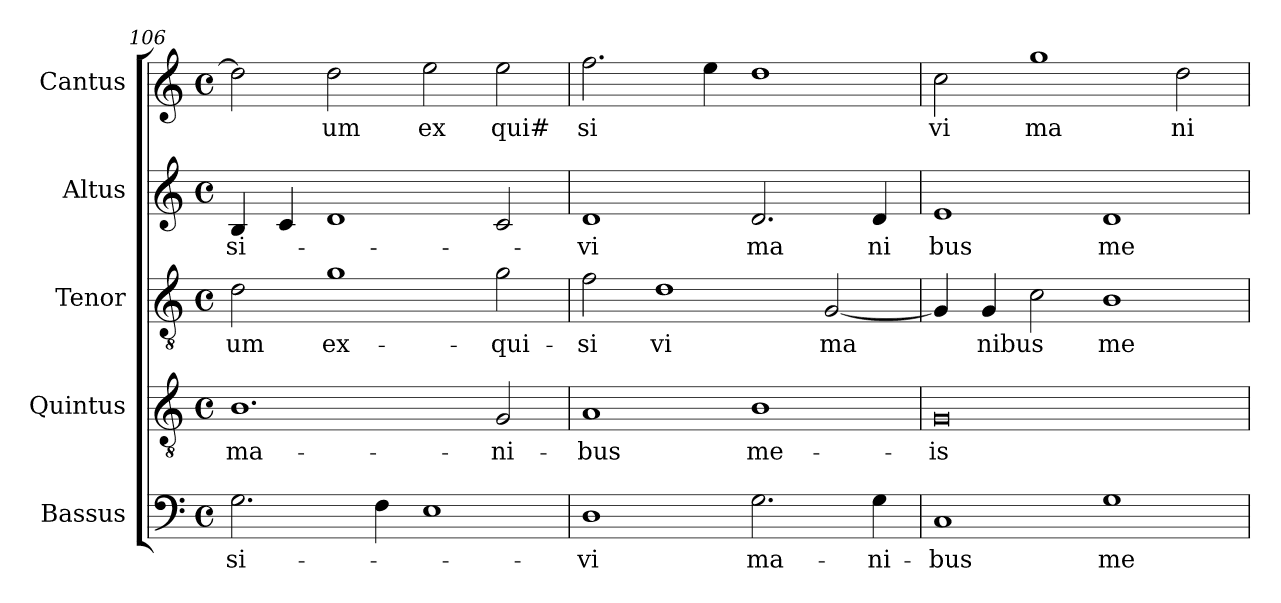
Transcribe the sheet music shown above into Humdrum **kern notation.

**kern	**text	**kern	**text	**kern	**text	**kern	**text	**kern	**text
*part5	*part5	*part4	*part4	*part3	*part3	*part2	*part2	*part1	*part1
*staff5	*staff5	*staff4	*staff4	*staff3	*staff3	*staff2	*staff2	*staff1	*staff1
*I"Bassus	*	*I"Quintus	*	*I"Tenor	*	*I"Altus	*	*I"Cantus	*
*clefF4	*	*clefGv2	*	*clefGv2	*	*clefG2	*	*clefG2	*
*M4/4	*	*M4/4	*	*M4/4	*	*M4/4	*	*M4/4	*
*met(c)	*	*met(c)	*	*met(c)	*	*met(c)	*	*met(c)	*
=106	=106	=106	=106	=106	=106	=106	=106	=106	=106
!	!LO:LY:b:cj	!	!LO:LY:b:cj	!	!LO:LY:b:cj	!	!LO:LY:b:cj	!	!
2.G\	-si-	1.B	ma-	2d\	-um	4B/	-si-	2dd\]	.
.	.	.	.	.	.	4c/	.	.	.
!	!	!	!	!	!LO:LY:b:cj	!	!	!	!LO:LY:b:cj
.	.	.	.	1g	ex-	1d	.	2dd\	um
4F\	.	.	.	.	.	.	.	.	.
!	!	!	!	!	!	!	!	!	!LO:LY:b:cj
1E	.	.	.	.	.	.	.	2ee\	ex
!	!	!	!LO:LY:b:cj	!	!LO:LY:b:cj	!	!	!	!LO:LY:b:rj
.	.	2G/	-ni-	2g\	-qui-	2c/	.	2ee\	qui#
!!LO:LB:g=z
=107	=107	=107	=107	=107	=107	=107	=107	=107	=107
!	!LO:LY:b:cj	!	!LO:LY:b:cj	!	!LO:LY:b:cj	!	!LO:LY:b:cj	!	!LO:LY:b:cj
1D	-vi	1A	-bus	2f\	-si	1d	-vi	2.ff\	si
!	!	!	!	!	!LO:LY:b:cj	!	!	!	!
.	.	.	.	1d	vi	.	.	.	.
.	.	.	.	.	.	.	.	4ee\	.
!	!LO:LY:b:cj	!	!LO:LY:b:cj	!	!	!	!LO:LY:b:cj	!	!
2.G\	ma-	1B	me-	.	.	2.d/	ma	1dd	.
!	!	!	!	!	!LO:LY:b	!	!	!	!
.	.	.	.	[<2G/	ma	.	.	.	.
!	!LO:LY:b:cj	!	!	!	!	!	!LO:LY:b:cj	!	!
4G\	-ni-	.	.	.	.	4d/	ni	.	.
=108	=108	=108	=108	=108	=108	=108	=108	=108	=108
!	!LO:LY:b:cj	!	!LO:LY:b:cj	!	!	!	!LO:LY:b:cj	!	!LO:LY:b:cj
1C	-bus	0G	-is	4G/]	.	1e	bus	2cc\	vi
!	!	!	!	!	!LO:LY:b	!	!	!	!
.	.	.	.	4G/	nibus	.	.	.	.
!	!	!	!	!	!	!	!	!	!LO:LY:b:cj
.	.	.	.	2c\	.	.	.	1gg	ma
!	!LO:LY:b:cj	!	!	!	!LO:LY:b:cj	!	!LO:LY:b:cj	!	!
1G	me-	.	.	1B	me	1d	me	.	.
!	!	!	!	!	!	!	!	!	!LO:LY:b:cj
.	.	.	.	.	.	.	.	2dd\	ni
=	=	=	=	=	=	=	=	=	=
*-	*-	*-	*-	*-	*-	*-	*-	*-	*-
